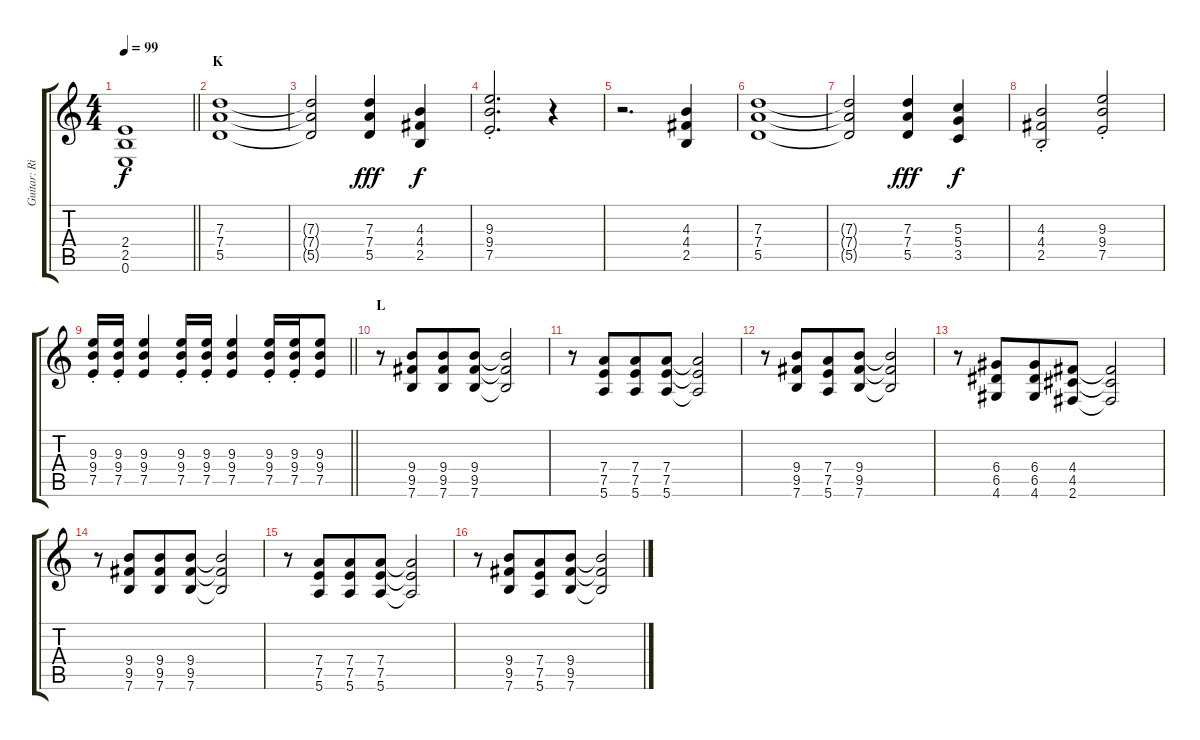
\track ("Guitar: Rik" "Guitar: Ri") {instrument distortionguitar}
\staff {score tabs}
\tuning (E4 B3 G3 D3 A2 E2) {hide}
\ts (4 4)
\tempo 99
\clef g2
\barLineRight lightlight
\ks c
(2.4{t} 2.5{t} 0.6{t}).1{dy f} |
\section ("" "K")
(7.3 7.4 5.5).1 |
(7.3{t} 7.4{t} 5.5{t}).2 (7.3 7.4 5.5).4{dy fff} (4.3 4.4 2.5).4{dy f} |
(9.3{st} 9.4{st} 7.5{st}).2{d} r.4 |
r.2{d} (4.3 4.4 2.5).4 |
(7.3 7.4 5.5).1 |
(7.3{t} 7.4{t} 5.5{t}).2 (7.3 7.4 5.5).4{dy fff} (5.3 5.4 3.5).4{dy f} |
(4.3{st} 4.4{st} 2.5{st}).2 (9.3{st} 9.4{st} 7.5{st}).2 |
\barLineRight lightlight
(9.3{st} 9.4{st} 7.5{st}).16 (9.3{st} 9.4{st} 7.5{st}).16 (9.3 9.4 7.5).4 (9.3{st} 9.4{st} 7.5{st}).16 (9.3{st} 9.4{st} 7.5{st}).16 (9.3 9.4 7.5).4 (9.3{st} 9.4{st} 7.5{st}).16 (9.3{st} 9.4{st} 7.5{st}).16 (9.3 9.4 7.5).8 |
\section ("" "L")
r.8 (9.4 9.5 7.6).8{beam merge} (9.4 9.5 7.6).8 (9.4 9.5 7.6).8 (9.4{t} 9.5{t} 7.6{t}).2 |
r.8 (7.4 7.5 5.6).8{beam merge} (7.4 7.5 5.6).8 (7.4 7.5 5.6).8 (7.4{t} 7.5{t} 5.6{t}).2 |
r.8 (9.4 9.5 7.6).8{beam merge} (7.4 7.5 5.6).8 (9.4 9.5 7.6).8 (9.4{t} 9.5{t} 7.6{t}).2 |
r.8 (6.4 6.5 4.6).8{beam merge} (6.4 6.5 4.6).8 (4.4 4.5 2.6).8 (4.4{t} 4.5{t} 2.6{t}).2 |
r.8 (9.4 9.5 7.6).8{beam merge} (9.4 9.5 7.6).8 (9.4 9.5 7.6).8 (9.4{t} 9.5{t} 7.6{t}).2 |
r.8 (7.4 7.5 5.6).8{beam merge} (7.4 7.5 5.6).8 (7.4 7.5 5.6).8 (7.4{t} 7.5{t} 5.6{t}).2 |
r.8 (9.4 9.5 7.6).8{beam merge} (7.4 7.5 5.6).8 (9.4 9.5 7.6).8 (9.4{t} 9.5{t} 7.6{t}).2
